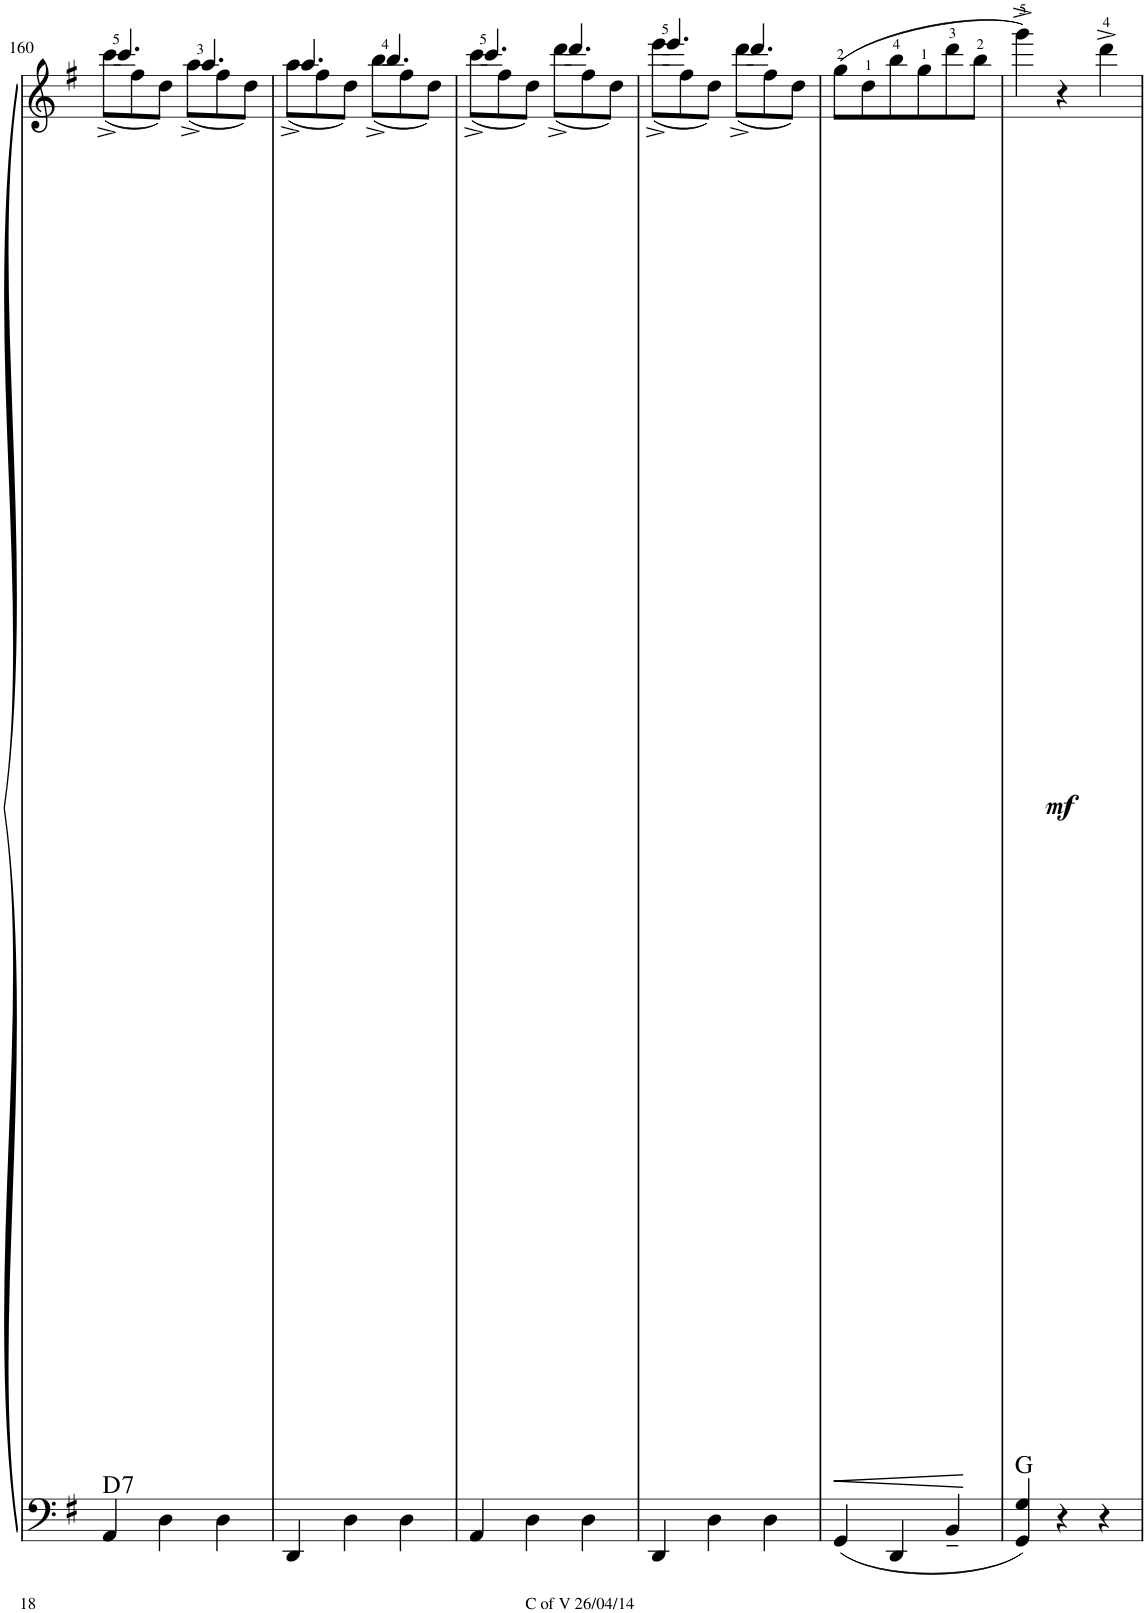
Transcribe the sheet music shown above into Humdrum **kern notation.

**kern	**kern	**dynam	**harte
*part1	*part1	*part1	*part1
*staff2	*staff1	*staff1/2	*
*I"Accordion	*	*	*
*I'Acc	*	*	*
!!LO:PB:g=z
*clefF4	*clefG2	*	*
*k[f#]	*k[f#]	*	*
*M3/4	*M3/4	*	*
=160	=160	=160	=160
*	*^	*	*
!	!	!	!	!LO:H:kt=7
4AA/	4.ccc/	(8ccc^\L	.	D:7
.	.	8ff#\	.	.
4D\	.	8dd\J)	.	.
.	4.aa/	(8aa^\L	.	.
4D\	.	8ff#\	.	.
.	.	8dd\J)	.	.
=161	=161	=161	=161	=161
4DD/	4.aa/	(8aa^\L	.	.
.	.	8ff#\	.	.
4D\	.	8dd\J)	.	.
.	4.bb/	(8bb^\L	.	.
4D\	.	8ff#\	.	.
.	.	8dd\J)	.	.
=162	=162	=162	=162	=162
4AA/	4.ccc/	(8ccc^\L	.	.
.	.	8ff#\	.	.
4D\	.	8dd\J)	.	.
.	4.ddd/	(8ddd^\L	.	.
4D\	.	8ff#\	.	.
.	.	8dd\J)	.	.
=163	=163	=163	=163	=163
4DD/	4.eee/	(8eee^\L	.	.
.	.	8ff#\	.	.
4D\	.	8dd\J)	.	.
.	4.ddd/	(8ddd^\L	.	.
4D\	.	8ff#\	.	.
.	.	8dd\J)	.	.
=164	=164	=164	=164	=164
!	!	!	!LO:HP:b	!
*	*v	*v	*	*
4GG/	(8gg\L	<	.
.	8dd\	.	.
4DD/	8bb\	.	.
.	8gg\	.	.
4BB~/	8ddd\	.	.
.	8bb\J	[	.
=165	=165	=165	=165
4GG/ 4G/	4ggg^\)	.	G:maj
!	!	!LO:DY:b	!
4r	4r	mf	.
4r	4ddd^\	.	.
=	=	=	=
*-	*-	*-	*-
